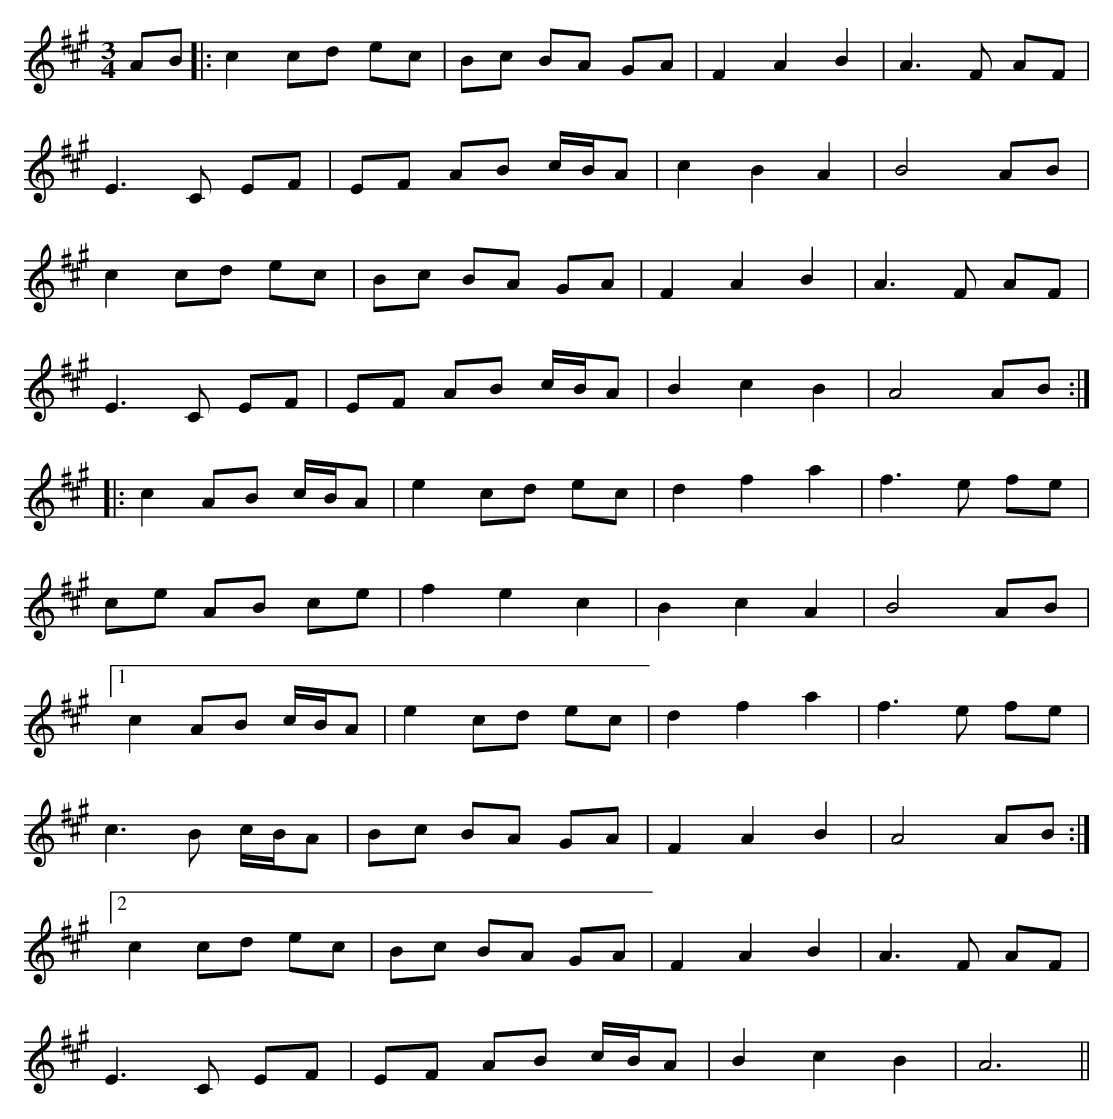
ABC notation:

X:1
M:3/4
K:A
AB|:c2cd ec|Bc BA GA|F2A2B2|A3F AF|
E3C EF|EF AB c/B/A|c2B2A2|B4 AB|
c2cd ec|Bc BA GA|F2A2B2|A3F AF|
E3C EF|EF AB c/B/A|B2c2B2|A4 AB:|
|:c2AB c/B/A|e2cd ec|d2f2a2|f3e fe|
ce AB ce|f2e2c2|B2c2A2|B4 AB|
[1c2AB c/B/A|e2cd ec|d2f2a2|f3e fe|
c3B c/B/A|Bc BA GA|F2A2B2|A4 AB:|
[2c2cd ec|Bc BA GA|F2A2B2|A3F AF|
E3C EF|EF AB c/B/A|B2c2B2|A6||
